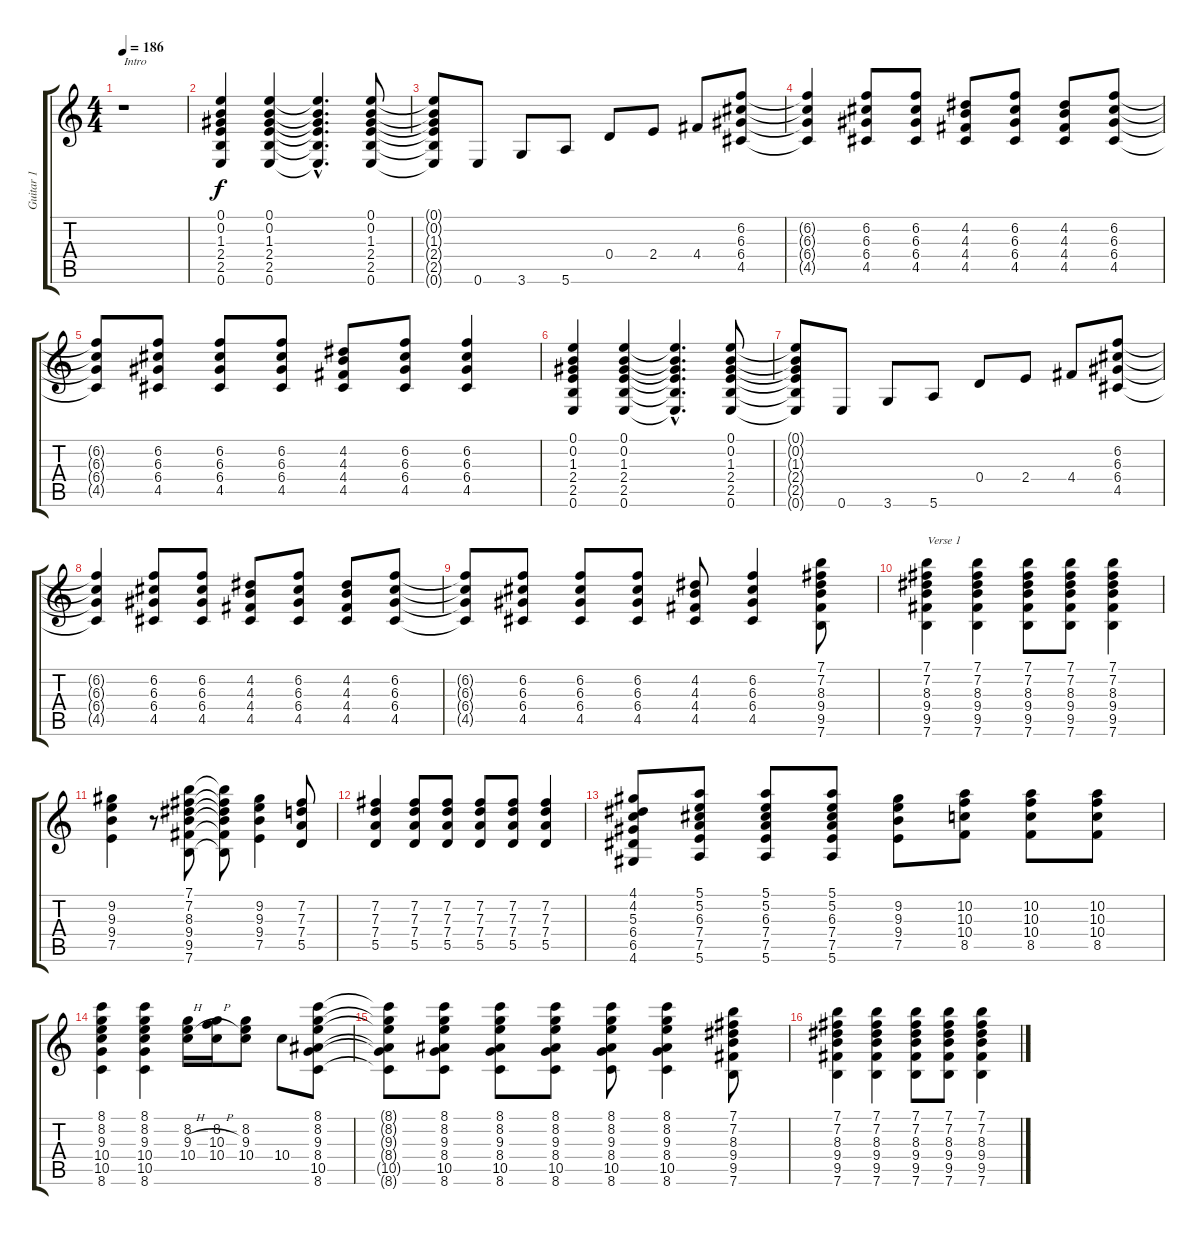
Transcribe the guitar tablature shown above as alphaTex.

\track ("Guitar 1" "Guitar 1") {instrument acousticguitarsteel}
\staff {score tabs}
\tuning (E4 B3 G3 D3 A2 E2) {hide}
\ts (4 4)
\tempo 186
\clef g2
\ks c
r.1{txt "Intro" dy f instrument acousticguitarsteel} |
(0.1 0.2 1.3 2.4 2.5 0.6).4 (0.1 0.2 1.3 2.4 2.5 0.6).4 (0.1{hac t} 0.2{hac t} 1.3{hac t} 2.4{hac t} 2.5{hac t} 0.6{hac t}).4{d} (0.1 0.2 1.3 2.4 2.5 0.6).8 |
(0.1{t} 0.2{t} 1.3{t} 2.4{t} 2.5{t} 0.6{t}).8 0.6.8 3.6.8 5.6.8 0.4.8 2.4.8 4.4.8 (6.2 6.3 6.4 4.5).8 |
(6.2{t} 6.3{t} 6.4{t} 4.5{t}).4 (6.2 6.3 6.4 4.5).8 (6.2 6.3 6.4 4.5).8 (4.2 4.3 4.4 4.5).8 (6.2 6.3 6.4 4.5).8 (4.2 4.3 4.4 4.5).8 (6.2 6.3 6.4 4.5).8 |
(6.2{t} 6.3{t} 6.4{t} 4.5{t}).8 (6.2 6.3 6.4 4.5).8 (6.2 6.3 6.4 4.5).8 (6.2 6.3 6.4 4.5).8 (4.2 4.3 4.4 4.5).8 (6.2 6.3 6.4 4.5).8 (6.2 6.3 6.4 4.5).4 |
(0.1 0.2 1.3 2.4 2.5 0.6).4 (0.1 0.2 1.3 2.4 2.5 0.6).4 (0.1{hac t} 0.2{hac t} 1.3{hac t} 2.4{hac t} 2.5{hac t} 0.6{hac t}).4{d} (0.1 0.2 1.3 2.4 2.5 0.6).8 |
(0.1{t} 0.2{t} 1.3{t} 2.4{t} 2.5{t} 0.6{t}).8 0.6.8 3.6.8 5.6.8 0.4.8 2.4.8 4.4.8 (6.2 6.3 6.4 4.5).8 |
(6.2{t} 6.3{t} 6.4{t} 4.5{t}).4 (6.2 6.3 6.4 4.5).8 (6.2 6.3 6.4 4.5).8 (4.2 4.3 4.4 4.5).8 (6.2 6.3 6.4 4.5).8 (4.2 4.3 4.4 4.5).8 (6.2 6.3 6.4 4.5).8 |
(6.2{t} 6.3{t} 6.4{t} 4.5{t}).8 (6.2 6.3 6.4 4.5).8 (6.2 6.3 6.4 4.5).8 (6.2 6.3 6.4 4.5).8 (4.2 4.3 4.4 4.5).8 (6.2 6.3 6.4 4.5).4 (7.1 7.2 8.3 9.4 9.5 7.6).8 |
(7.1 7.2 8.3 9.4 9.5 7.6).4{txt "Verse 1"} (7.1 7.2 8.3 9.4 9.5 7.6).4 (7.1 7.2 8.3 9.4 9.5 7.6).8 (7.1 7.2 8.3 9.4 9.5 7.6).8 (7.1 7.2 8.3 9.4 9.5 7.6).4 |
(9.2 9.3 9.4 7.5).4 r.8 (7.1 7.2 8.3 9.4 9.5 7.6).8 (7.1{t} 7.2{t} 8.3{t} 9.4{t} 9.5{t} 7.6{t}).8 (9.2 9.3 9.4 7.5).4 (7.2 7.3 7.4 5.5).8 |
(7.2 7.3 7.4 5.5).4 (7.2 7.3 7.4 5.5).8 (7.2 7.3 7.4 5.5).8 (7.2 7.3 7.4 5.5).8 (7.2 7.3 7.4 5.5).8 (7.2 7.3 7.4 5.5).4 |
(4.1 4.2 5.3 6.4 6.5 4.6).8 (5.1 5.2 6.3 7.4 7.5 5.6).8 (5.1 5.2 6.3 7.4 7.5 5.6).8 (5.1 5.2 6.3 7.4 7.5 5.6).8 (9.2 9.3 9.4 7.5).8 (10.2 10.3 10.4 8.5).8 (10.2 10.3 10.4 8.5).8 (10.2 10.3 10.4 8.5).8 |
(8.1 8.2 9.3 10.4 10.5 8.6).4 (8.1 8.2 9.3 10.4 10.5 8.6).4 (8.2 9.3{h} 10.4).16 (8.2 10.3{h} 10.4).16 (8.2 9.3 10.4).8 10.4.8 (8.1 8.2 9.3 8.4 10.5 8.6).8 |
(8.1{t} 8.2{t} 9.3{t} 8.4{t} 10.5{t} 8.6{t}).8 (8.1 8.2 9.3 8.4 10.5 8.6).8 (8.1 8.2 9.3 8.4 10.5 8.6).8 (8.1 8.2 9.3 8.4 10.5 8.6).8 (8.1 8.2 9.3 8.4 10.5 8.6).8 (8.1 8.2 9.3 8.4 10.5 8.6).4 (7.1 7.2 8.3 9.4 9.5 7.6).8 |
(7.1 7.2 8.3 9.4 9.5 7.6).4 (7.1 7.2 8.3 9.4 9.5 7.6).4 (7.1 7.2 8.3 9.4 9.5 7.6).8 (7.1 7.2 8.3 9.4 9.5 7.6).8 (7.1 7.2 8.3 9.4 9.5 7.6).4
